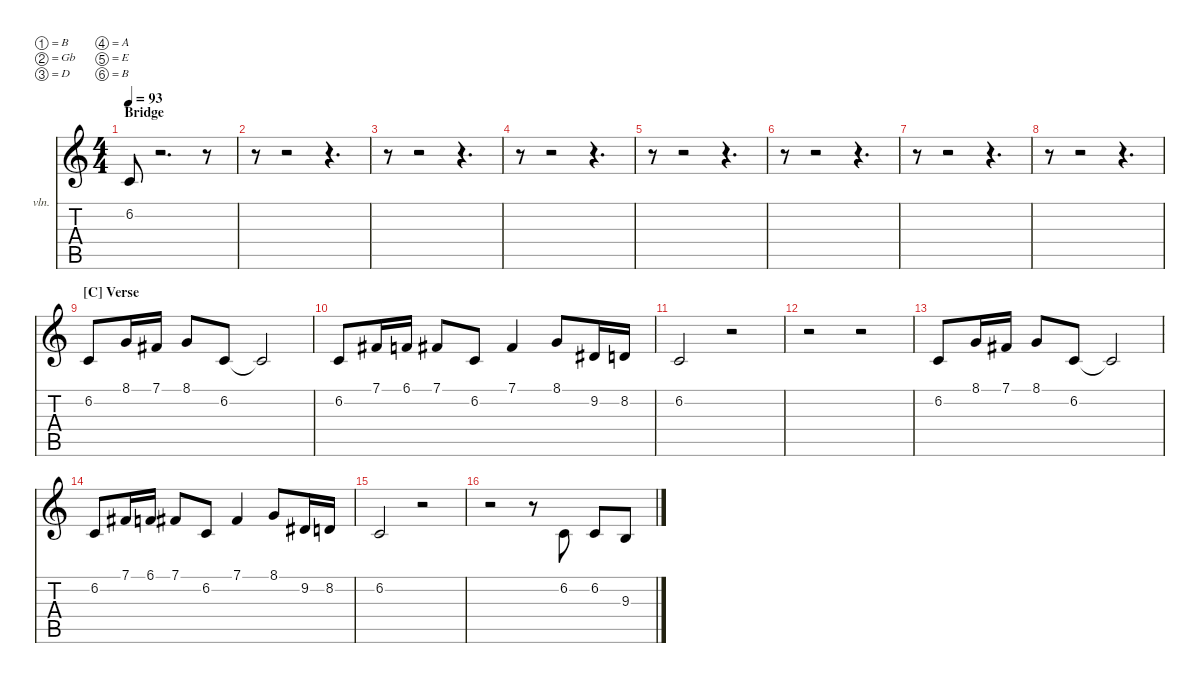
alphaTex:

\defaultSystemsLayout 4
\hideDynamics
\bracketExtendMode nobrackets
\firstSystemTrackNameOrientation horizontal
\otherSystemsTrackNameOrientation horizontal
\track ("Vocals" "vln.") {instrument synthstrings1}
\staff {score tabs}
\tuning (B3 Gb3 D3 A2 E2 B1)
\ts (4 4)
\section ("" "Bridge")
\scale
0.969568
\tempo 93
\accidentals auto
\clef g2
\ottava regular
\simile none
\ks c
6.2{t}.8{dy f beam Up} r.2{d beam Up} r.8{beam Up} |
\scale
1.03043 r.8{beam Down} r.2{beam Down} r.4{d beam Down} |
\scale
0.969568 r.8{beam Down} r.2{beam Down} r.4{d beam Down} |
\scale
1.03043 r.8{beam Down} r.2{beam Down} r.4{d beam Down} |
\scale
0.969568 r.8{beam Down} r.2{beam Down} r.4{d beam Down} |
\scale
1.03043 r.8{beam Down} r.2{beam Down} r.4{d beam Down} |
\scale
0.969568 r.8{beam Down} r.2{beam Down} r.4{d beam Down} |
\scale
1.03043 r.8{beam Down} r.2{beam Down} r.4{d beam Down} |
\section ("C" "Verse")
\scale
0.969568 6.2.8{beam Up} 8.1.16{beam Up} 7.1{acc #}.16{beam Up} 8.1.8{beam Up} 6.2.8{beam Up} 6.2{t}.2{beam Up} |
\scale
1.03043 6.2.8{beam Up} 7.1{acc #}.16{beam Up} 6.1.16{beam Up} 7.1{acc #}.8{beam Up} 6.2.8{beam Up} 7.1{acc #}.4{beam Up} 8.1.8{beam Up} 9.2{acc #}.16{beam Up} 8.2.16{beam Up} |
\scale
0.969568 6.2.2{beam Up} r.2{beam Up} |
\scale
1.03043 r.2{beam Down} r.2{beam Down} |
\scale
0.969568 6.2.8{beam Up} 8.1.16{beam Up} 7.1{acc #}.16{beam Up} 8.1.8{beam Up} 6.2.8{beam Up} 6.2{t}.2{beam Up} |
\scale
1.03043 6.2.8{beam Up} 7.1{acc #}.16{beam Up} 6.1.16{beam Up} 7.1{acc #}.8{beam Up} 6.2.8{beam Up} 7.1{acc #}.4{beam Up} 8.1.8{beam Up} 9.2{acc #}.16{beam Up} 8.2.16{beam Up} |
\scale
0.969568 6.2.2{beam Up} r.2{beam Up} |
\scale
1.03043 r.2{beam Down} r.8{beam Down} 6.2.8{beam Up} 6.2.8{beam Up} 9.3.8{beam Up}
